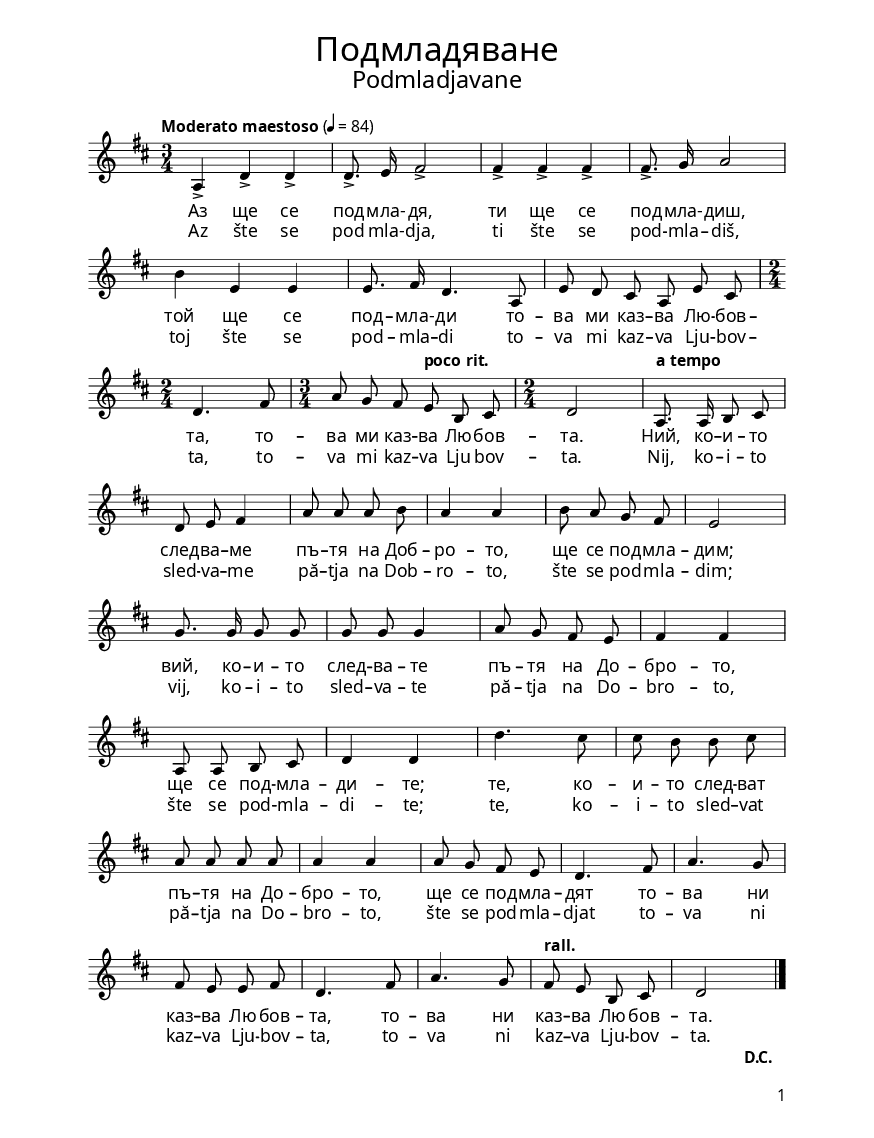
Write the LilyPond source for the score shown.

\version "2.24.1"

% include paper part and global functions
\include "include/globals.ily"

\bookpart {
  \label #'ref119
  \tocItem \markup "Подмладяване – Podmladjavane"
  \include "include/bookpart-paper.ily"
  \score {
    \include "include/score-layout.ily"

    \new Voice \absolute {
      \clef treble
      \key d \major
      \time 3/4
      \tempoFunc "Moderato maestoso" 4 "84"
      \autoBeamOff
      a4 -> d'4 ->  % 2
      d'4 -> | d'8. -> e'16  % 3
      fis'2 -> | % 4
      fis'4 -> fis'4 ->  % 5
      fis'4 -> | fis'8. -> g'16  % 6
      a'2 \break |

      b'4 e'4  % 8
      e'4 | e'8. fis'16  % 9
      d'4. a8 | e'8  d'8 cis'8 a8 e'8 cis'8 \break | % 11
      \time 2/4  d'4. fis'8 | % 12
      \time 3/4  a'8 g'8 fis'8 \tempo "poco rit." e'8 b8 cis'8
      | % 13
      \time 2/4  d'2 | % 14
      \tempo "a tempo" a8. a16 b8 cis'8 \break | % 15
      d'8 e'8 fis'4 | % 16
      a'8 a'8 a'8 b'8 | % 17
      a'4 a'4 | % 18
      b'8 a'8 g'8 fis'8 | % 19
      e'2 \break |
      g'8. g'16 g'8 g'8 | % 21
      g'8 g'8 g'4 | % 22
      a'8 g'8 fis'8 e'8 | % 23
      fis'4 fis'4 \break | % 24
      a8 a8 b8 cis'8 | % 25
      d'4 d'4 | % 26
      d''4. cis''8 | % 27
      cis''8 b'8 b'8 cis''8 \break | % 28
      a'8 a'8 a'8 a'8 | % 29
      a'4 a'4 |
      a'8 g'8 fis'8 e'8 | % 31
      d'4. fis'8 | % 32
      a'4. g'8 \break | % 33
      fis'8 e'8 e'8 fis'8 | % 34
      d'4. fis'8 | % 35
      a'4. g'8 | % 36
       \tempo "rall." fis'8 e'8 b8 cis'8 | % 37
      d'2  \bar "|."
    }

    \addlyrics {Аз   ще   се 
   под  --  "мла-"  --  дя,   ти   ще   се   под  --  "мла-"  --  диш, 
   той   ще   се   под  --  "мла-"  --  ди   то  --  ва   ми   каз  --
   ва   Лю  --  бов  --  та,   то  --  ва   ми   каз  --  ва   Лю  --
   бов  --  та.   Ний,   ко  --  и  --  то   след  --  ва  --  ме 
   пъ  --  тя   на   Доб  --  ро  --  то,   ще   се   под  --  мла  --
   дим;   вий,   ко  --  и  --  то   след  --  ва  --  те   пъ  --
   тя   на   До  --  бро  --  то,   ще   се   под  --  мла  --  ди  --
   те;   те,   ко  --  и  --  то   след  --  ват   пъ  --  тя   на 
   До  --  бро  --  то,   ще   се   под  --  мла  --  дят   то  --
   ва   ни   каз  --  ва   Лю  --  бов  --  та,   то  --  ва   ни 
   каз  --  ва   Лю  --  бов  --  та. }
      \addlyrics {Az   šte   se 
   pod  --  "mla-"  --  dja,   ti   šte   se   pod  --  mla  --  diš, 
   toj   šte   se   pod  --  mla  --  di   to  --  va   mi   kaz  --
   va   Lju  --  bov  --  ta,   to  --  va   mi   kaz  --  va   Lju  --
   bov  --  ta.   Nij,   ko  --  i  --  to   sled  --  va  --  me 
   pă  --  tja   na   Dob  --  ro  --  to,   šte   se   pod  --  mla  --
   dim;   vij,   ko  --  i  --  to   sled  --  va  --  te   pă  --
   tja   na   Do  --  bro  --  to,   šte   se   pod  --  mla  --  di  --
   te;   te,   ko  --  i  --  to   sled  --  vat   pă  --  tja   na 
   Do  --  bro  --  to,   šte   se   pod  --  mla  --  djat   to  --
   va   ni   kaz  --  va   Lju  --  bov  --  ta,   to  --  va   ni 
   kaz  --  va   Lju  --  bov  --  ta. }

    \header {
      title = \titleFunc "Подмладяване" "Podmladjavane"
    }

    \midi{}

  } % score

  \markup \dc-one "D.C."

  \pageBreak

  % include foreign translation(s) of the song
 \version "2.22.1"

\markup \fill-line { \fontsize #deTitleFontSize "Ich werde mich verjüngen" }
\markup \null
\markup \null
\markup \fontsize #deCoupletFontSize {
  \hspace #14
    \override #`(baseline-skip . ,deCoupletBaselineSkip)

  \column {
    \line { " " }






 \line { " " Ich werde mich verjüngen,  }

 \line { " " du wirst dich verjüngen,  }

 \line { " " er wird sich verjüngen.  }

 \line { " " Das sagte mir die Liebe.  }

 \line { " " Wir, die wir den Weg des Guten befolgen, }

 \line { " " werden uns verjüngen,  }

 \line { " " ihr, die ihr den Weg des Guten befolgt, }

 \line { " " werdet euch verjüngen. }

 \line { " " Das sagte mir die Liebe. }

 \line { " " Das sagte mit die Liebe.  }

  }
}


} % bookpart
